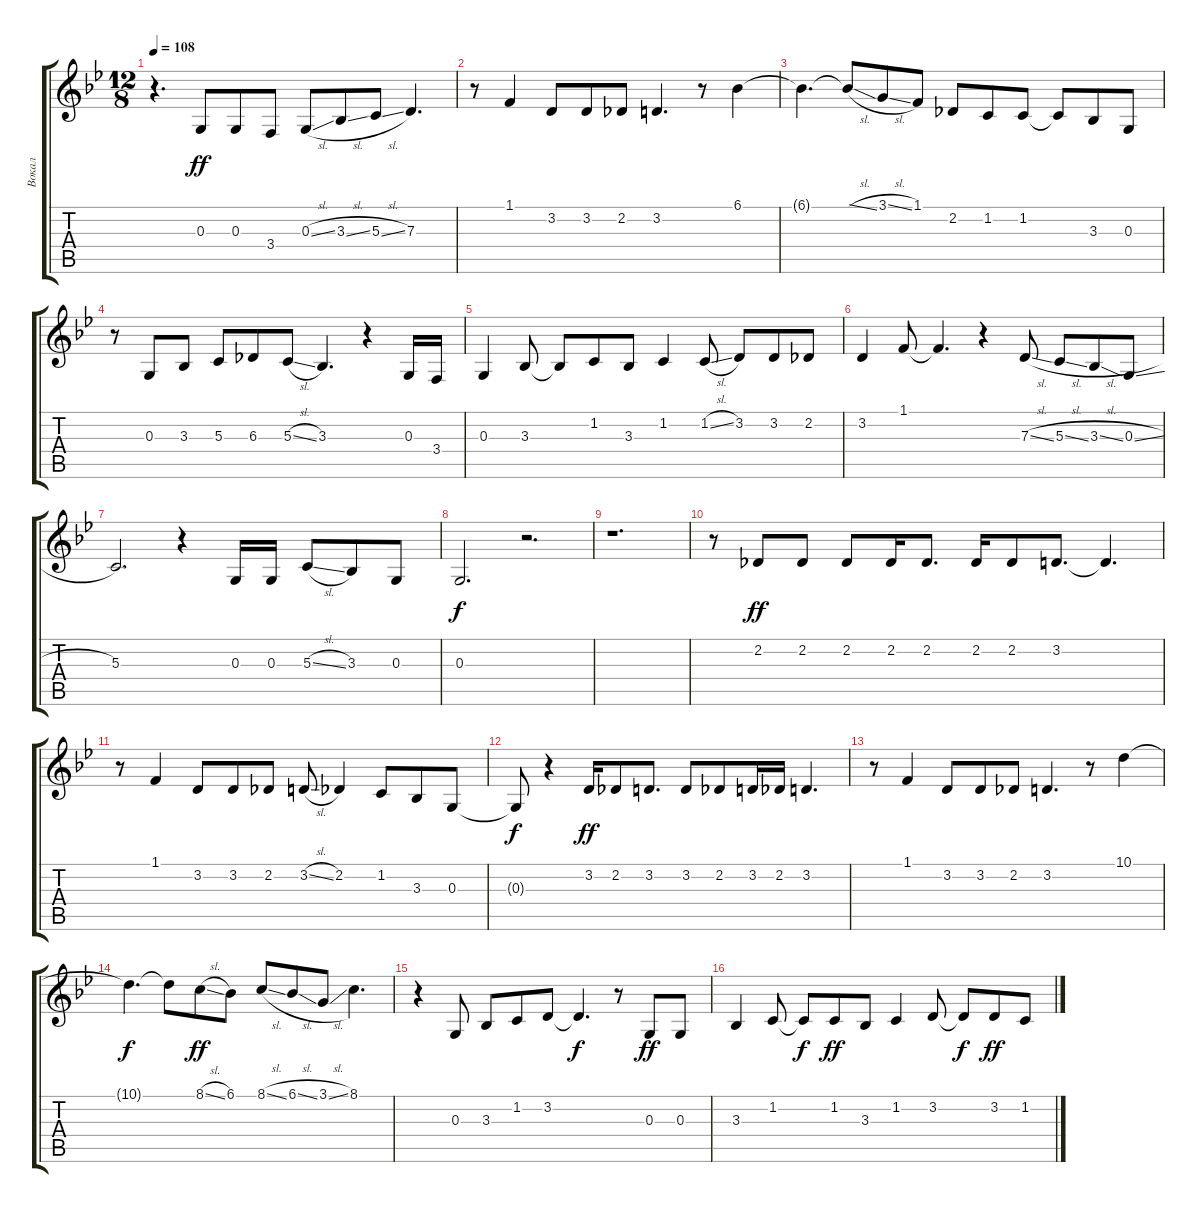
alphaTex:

\track ("Вокал" "Вокал") {instrument tenorsax}
\staff {score tabs}
\tuning (E4 B3 G3 D3 A2 E2) {hide}
\ts (12 8)
\tempo 108
\clef g2
\ks gminor
r.4{d dy ff} 0.3.8 0.3.8 3.4.8 0.3{sl}.8 3.3{sl}.8 5.3{sl}.8 7.3.4{d} |
r.8 1.1.4 3.2.8 3.2.8 2.2.8 3.2.4{d} r.8 6.1.4 |
6.1{t}.4{d} 6.1{sl t}.8 3.1{sl}.8 1.1.8 2.2.8 1.2.8 1.2.8 1.2{t}.8 3.3.8 0.3.8 |
r.8 0.3.8 3.3.8 5.3.8 6.3.8 5.3{sl}.8 3.3.4{d} r.4 0.3.16 3.4.16 |
0.3.4 3.3.8 3.3{t}.8 1.2.8 3.3.8 1.2.4 1.2{sl}.8 3.2.8 3.2.8 2.2.8 |
3.2.4 1.1.8 1.1{t}.4{d} r.4 7.3{sl}.8 5.3{sl}.8 3.3{sl}.8 0.3{sl}.8 |
5.3.2{d} r.4 0.3.16 0.3.16 5.3{sl}.8 3.3.8 0.3.8 |
0.3.2{d dy f} r.2{d} |
r.1{d} |
r.8 2.2.8{dy ff} 2.2.8 2.2.8 2.2.16 2.2.8{d} 2.2.16 2.2.8 3.2.8{d} 3.2{t}.4{d} |
r.8 1.1.4 3.2.8 3.2.8 2.2.8 3.2{sl}.8 2.2.4 1.2.8 3.3.8 0.3.8 |
0.3{t}.8{dy f} r.4 3.2.16{dy ff} 2.2.8 3.2.8{d} 3.2.8 2.2.8 3.2.16 2.2.16 3.2.4{d} |
r.8 1.1.4 3.2.8 3.2.8 2.2.8 3.2.4{d} r.8 10.1.4 |
10.1{t}.4{d dy f} 10.1{t}.8 8.1{sl}.8{dy ff} 6.1.8 8.1{sl}.8 6.1{sl}.8 3.1{sl}.8 8.1.4{d} |
r.4 0.3.8 3.3.8 1.2.8 3.2.8 3.2{t}.4{d dy f} r.8 0.3.8{dy ff} 0.3.8 |
3.3.4 1.2.8 1.2{t}.8{dy f} 1.2.8{dy ff} 3.3.8 1.2.4 3.2.8 3.2{t}.8{dy f} 3.2.8{dy ff} 1.2.8
